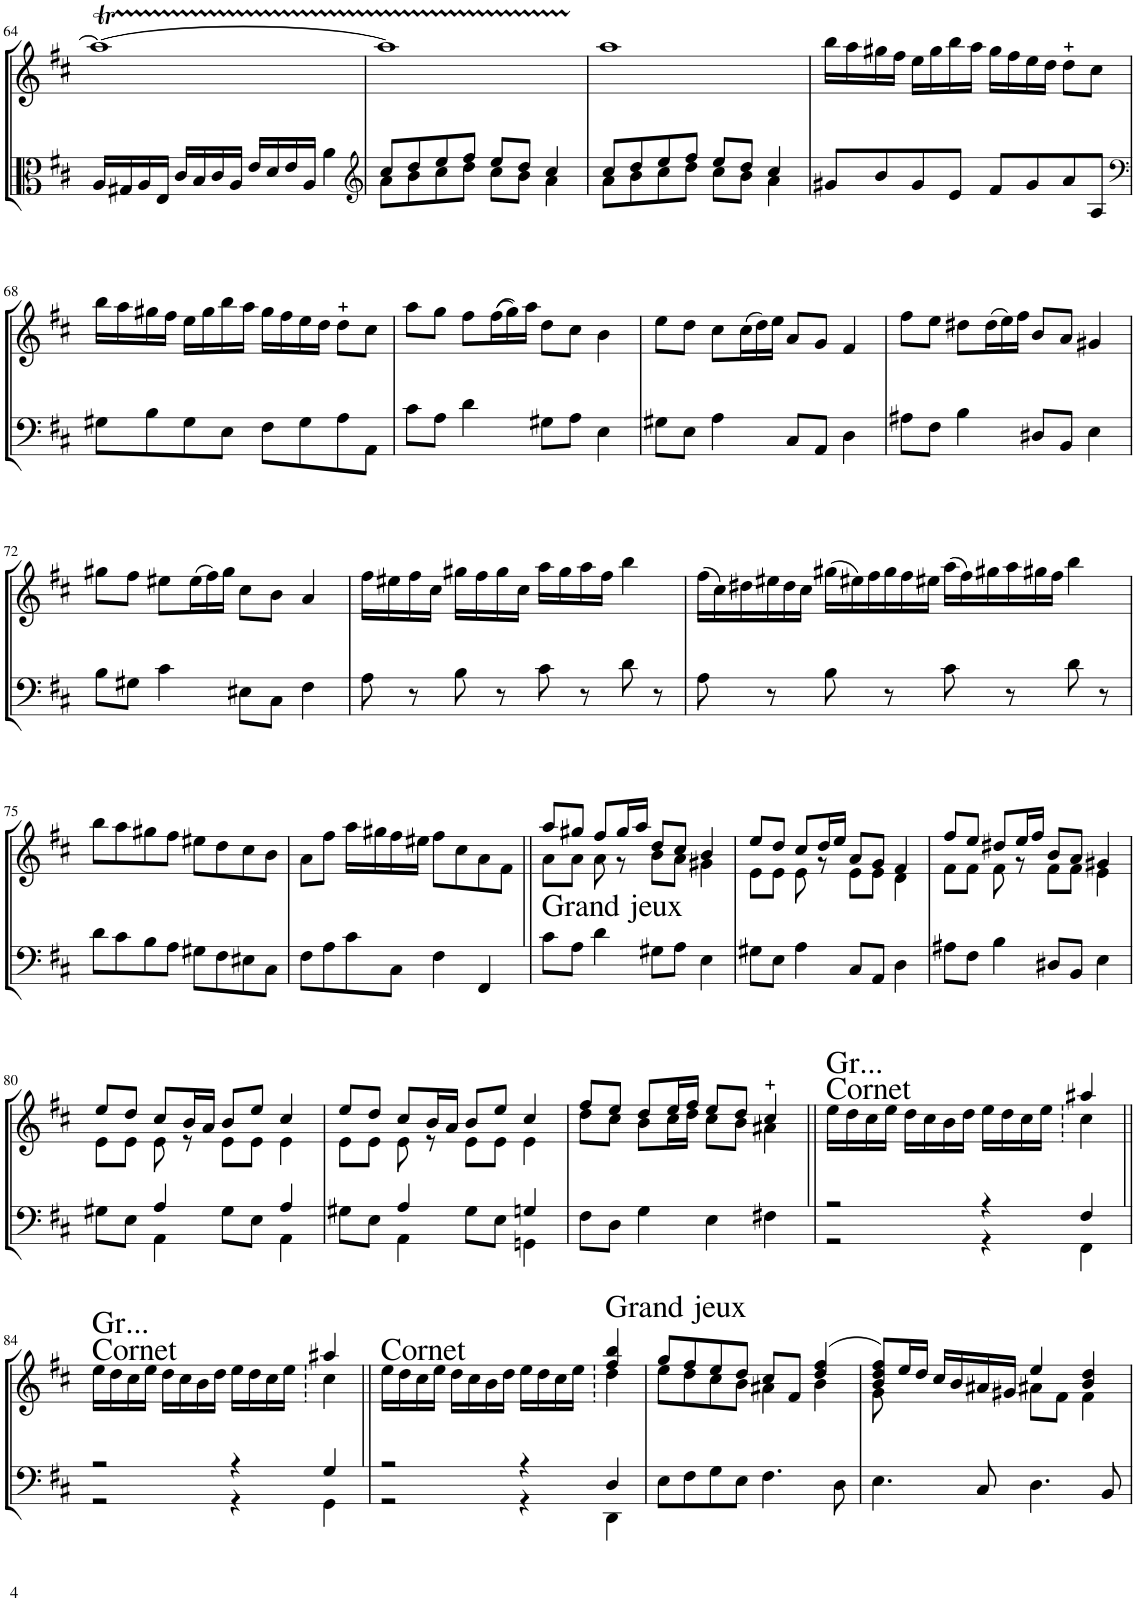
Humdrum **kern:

**kern	**kern
*part1	*part1
*staff2	*staff1
*I"Organ	*
!!LO:PB:g=z
*clefC3	*clefG2
*k[f#c#]	*k[f#c#]
*M4/4	*M4/4
*met(c)	*met(c)
=64	=64
16A/LL	1aaT_
16G#X/	.
16A/	.
16E/JJ	.
16c#/LL	.
16B/	.
16c#/	.
16A/JJ	.
16e/LL	.
16d/	.
16e/	.
16A/JJ	.
4a\	.
=65	=65
*clefG2	*
*^	*
8cc#/L	8a\L	1aa]
8dd/	8b\	.
8ee/	8cc#\	.
8ff#/J	8dd\J	.
8ee/L	8cc#\L	.
8dd/J	8b\J	.
4cc#/	4a\	.
=66	=66	=66
8cc#/L	8a\L	1aa
8dd/	8b\	.
8ee/	8cc#\	.
8ff#/J	8dd\J	.
8ee/L	8cc#\L	.
8dd/J	8b\J	.
4cc#/	4a\	.
*v	*v	*
=67	=67
8g#X/L	16bb\LL
.	16aa\
8b/	16gg#X\
.	16ff#\JJ
8g#/	16ee\LL
.	16gg#\
8e/J	16bb\
.	16aa\JJ
8f#/L	16gg#\LL
.	16ff#\
8g#/	16ee\
.	16dd\JJ
8a/	8dd\L
8A/J	8cc#\J
!!LO:LB:g=z
=68	=68
*clefF4	*
8G#X\L	16bb\LL
.	16aa\
8B\	16gg#X\
.	16ff#\JJ
8G#\	16ee\LL
.	16gg#\
8E\J	16bb\
.	16aa\JJ
8F#\L	16gg#\LL
.	16ff#\
8G#\	16ee\
.	16dd\JJ
8A\	8dd\L
8AA\J	8cc#\J
=69	=69
8c#\L	8aa\L
8A\J	8gg\J
4d\	8ff#\L
*	*Xtuplet
.	((24ff#\L
.	24gg\))
.	24aa\JJ
8G#X\L	8dd\L
8A\J	8cc#\J
4E\	4b\
=70	=70
8G#X\L	8ee\L
8E\J	8dd\J
4A\	8cc#\L
.	(24cc#\L
.	24dd\)
.	24ee\JJ
8C#/L	8a/L
8AA/J	8g/J
4D\	4f#/
=71	=71
8A#X\L	8ff#\L
8F#\J	8ee\J
4B\	8dd#X\L
.	(24dd#\L
.	24ee\)
.	24ff#\JJ
8D#X/L	8b/L
8BB/J	8a/J
4E\	4g#X/
!!LO:LB:g=z
=72	=72
8B\L	8gg#X\L
8G#X\J	8ff#\J
4c#\	8ee#X\L
.	(24ee#X\L
.	24ff#\)
.	24gg#\JJ
8E#X\L	8cc#\L
8C#\J	8b\J
4F#\	4a/
=73	=73
8A\	16ff#\LL
.	16ee#X\
8r	16ff#\
.	16cc#\JJ
8B\	16gg#X\LL
.	16ff#\
8r	16gg#\
.	16cc#\JJ
8c#\	16aa\LL
.	16gg#\
8r	16aa\
.	16ff#\JJ
8d\	4bb\
8r	.
=74	=74
8A\	(24ff#\LL
.	24cc#\)
.	24dd#X\
8r	24ee#X\
.	24dd#\
.	24cc#\JJ
8B\	(24gg#X\LL
.	24ee#X\)
.	24ff#\
8r	24gg#\
.	24ff#\
.	24ee#X\JJ
8c#\	(24aa\LL
.	24ff#\)
.	24gg#X\
8r	24aa\
.	24gg#X\
.	24ff#\JJ
8d\	4bb\
8r	.
!!LO:LB:g=z
=75	=75
8d\L	8bb\L
8c#\	8aa\
8B\	8gg#X\
8A\J	8ff#\J
8G#X\L	8ee#X\L
8F#\	8dd\
8E#X\	8cc#\
8C#\J	8b\J
=76	=76
8F#\L	8a\L
8A\	8ff#\J
8c#\	16aa\LL
.	16gg#X\
8C#\J	16ff#\
.	16ee#X\JJ
4F#\	8ff#\L
.	8cc#\
4FF#/	8a\
.	8f#\J
=77||	=77||
*	*^
!LO:TX:a:t=Grand jeux	!	!
8c#\L	8aa/L	8a\L
8A\J	8gg#X/J	8a\J
4d\	8ff#/L	8a\
.	16gg#/L	8r
.	16aa/JJ	.
8G#X\L	8dd/L	8b\L
8A\J	8cc#/J	8a\J
4E\	4b/	4g#X\
=78	=78	=78
8G#X\L	8ee/L	8e\L
8E\J	8dd/J	8e\J
4A\	8cc#/L	8e\
.	16dd/L	8r
.	16ee/JJ	.
8C#/L	8a/L	8e\L
8AA/J	8g/J	8e\J
4D\	4f#/	4d\
=79	=79	=79
8A#X\L	8ff#/L	8f#\L
8F#\J	8ee/J	8f#\J
4B\	8dd#X/L	8f#\
.	16ee/L	8r
.	16ff#/JJ	.
8D#X/L	8b/L	8f#\L
8BB/J	8a/J	8f#\J
4E\	4g#X/	4e\
!!LO:LB:g=z	!!
=80	=80	=80
*^	*	*
8G#X\L	4ryy	8ee/L	8e\L
8E\J	.	8dd/J	8e\J
4A/	4AA\	8cc#/L	8e\
.	.	16b/L	8r
.	.	16a/JJ	.
8G#\L	4ryy	8b/L	8e\L
8E\J	.	8ee/J	8e\J
4A/	4AA\	4cc#/	4e\
=81	=81	=81	=81
8G#X\L	4ryy	8ee/L	8e\L
8E\J	.	8dd/J	8e\J
4A/	4AA\	8cc#/L	8e\
.	.	16b/L	8r
.	.	16a/JJ	.
8G#\L	4ryy	8b/L	8e\L
8E\J	.	8ee/J	8e\J
4Gn/	4GGn\	4cc#/	4e\
*v	*v	*	*
=82	=82	=82
8F#\L	8ff#/L	8dd\L
8D\J	8ee/J	8cc#\J
4G\	8dd/L	8b\L
.	16ee/L	16cc#\L
.	16ff#/JJ	16dd\JJ
4E\	8ee/L	8cc#\L
.	8dd/J	8b\J
4F#X\	4cc#/	4a#X\
=83||	=83||	=83||
*^	*	*
!	!	!LO:TX:a:t=Cornet	!
!	!	!LO:TX:a:t=Gr...	!
2r	2r	16ee\LL	2ryy
.	.	16dd\	.
.	.	16cc#\	.
.	.	16ee\JJ	.
.	.	16dd\LL	.
.	.	16cc#\	.
.	.	16b\	.
.	.	16dd\JJ	.
4r	4r	16ee\LL	4ryy
.	.	16dd\	.
.	.	16cc#\	.
.	.	16ee\JJ	.
4F#/	4FF#\	4aa#X/	4cc#\
!!LO:LB:g=z	!!
=84||	=84||	=84||	=84||
!	!	!LO:TX:a:t=Cornet	!
!	!	!LO:TX:a:t=Gr...	!
2r	2r	16ee\LL	2ryy
.	.	16dd\	.
.	.	16cc#\	.
.	.	16ee\JJ	.
.	.	16dd\LL	.
.	.	16cc#\	.
.	.	16b\	.
.	.	16dd\JJ	.
4r	4r	16ee\LL	4ryy
.	.	16dd\	.
.	.	16cc#\	.
.	.	16ee\JJ	.
4G/	4GG\	4aa#X/	4cc#\
=85||	=85||	=85||	=85||
!	!	!LO:TX:a:t=Cornet	!
2r	2r	16ee\LL	2ryy
.	.	16dd\	.
.	.	16cc#\	.
.	.	16ee\JJ	.
.	.	16dd\LL	.
.	.	16cc#\	.
.	.	16b\	.
.	.	16dd\JJ	.
4r	4r	16ee\LL	4ryy
.	.	16dd\	.
.	.	16cc#\	.
.	.	16ee\JJ	.
!	!	!LO:TX:a:t=Grand jeux	!
4D/	4DD\	4ff#/ 4bb/	4dd\
*v	*v	*	*
=86	=86	=86
8E\L	8gg/L	8ee\L
8F#\	8ff#/	8dd\
8G\	8ee/	8cc#\
8E\J	8dd/J	8b\J
4.F#\	8cc#/L	4a#X\
.	8f#/J	.
.	(4dd/ 4ff#/	4b\
8D\	.	.
=87	=87	=87
4.E\	8b/ 8dd/ 8ff#/L)	8g\
.	16ee/L	4ryy
.	16dd/JJ	.
.	16cc#/LL	.
.	16b/	.
8C#/	16a#X/	8ryy
.	16g#X/JJ	.
4.D\	4ee/	8a#X\L
.	.	8f#\J
.	4b/ 4dd/	4f#\
8BB/	.	.
*	*v	*v
=	=
*-	*-
